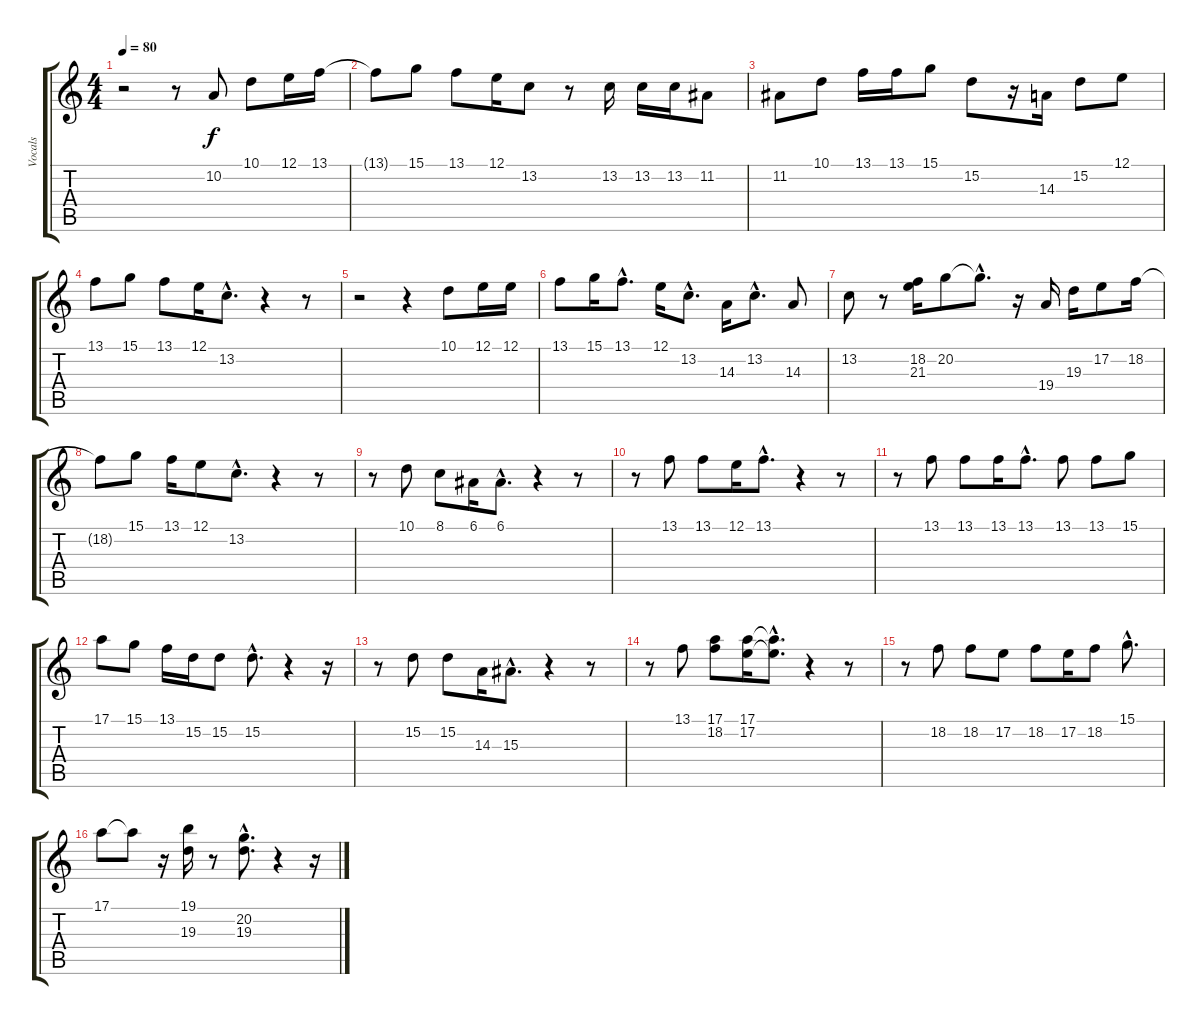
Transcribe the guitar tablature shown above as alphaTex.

\track ("Vocals" "Vocals") {instrument voiceoohs}
\staff {score tabs}
\tuning (E4 B3 G3 D3 A2 E2) {hide}
\ts (4 4)
\tempo 80
\clef g2
\ks c
r.2{dy f} r.8 10.2.8 10.1.8 12.1.16 13.1.16 |
13.1{t}.8 15.1.8 13.1.8 12.1.16 13.2.8 r.8 13.2.16 13.2.16 13.2.16 11.2.8 |
11.2.8 10.1.8 13.1.16 13.1.16 15.1.8 15.2.8 r.16 14.3.16 15.2.8 12.1.8 |
13.1.8 15.1.8 13.1.8 12.1.16 13.2{hac}.8{d} r.4 r.8 |
r.2 r.4 10.1.8 12.1.16 12.1.16 |
13.1.8 15.1.16 13.1{hac}.8{d} 12.1.16 13.2{hac}.8{d} 14.3.16 13.2{hac}.8{d} 14.3.8 |
13.2.8 r.8 (18.2 21.3).16 20.2.8 20.2{hac t}.8{d} r.16 19.4.16 19.3.16 17.2.8 18.2.16 |
18.2{t}.8 15.1.8 13.1.16 12.1.8 13.2{hac}.8{d} r.4 r.8 |
r.8 10.1.8 8.1.8 6.1.16 6.1{hac}.8{d} r.4 r.8 |
r.8 13.1.8 13.1.8 12.1.16 13.1{hac}.8{d} r.4 r.8 |
r.8 13.1.8 13.1.8 13.1.16 13.1{hac}.8{d} 13.1.8 13.1.8 15.1.8 |
17.1.8 15.1.8 13.1.16 15.2.16 15.2.8 15.2{hac}.8{d} r.4 r.16 |
r.8 15.2.8 15.2.8 14.3.16 15.3{hac}.8{d} r.4 r.8 |
r.8 13.1.8 (17.1 18.2).8 (17.1 17.2).16 (17.1{hac t} 17.2{hac t}).8{d} r.4 r.8 |
r.8 18.2.8 18.2.8 17.2.8 18.2.8 17.2.16 18.2.8 15.1{hac}.8{d} |
17.1.8 17.1{t}.8 r.16 (19.1 19.3).16 r.8 (20.2{hac} 19.3{hac}).8{d} r.4 r.16
